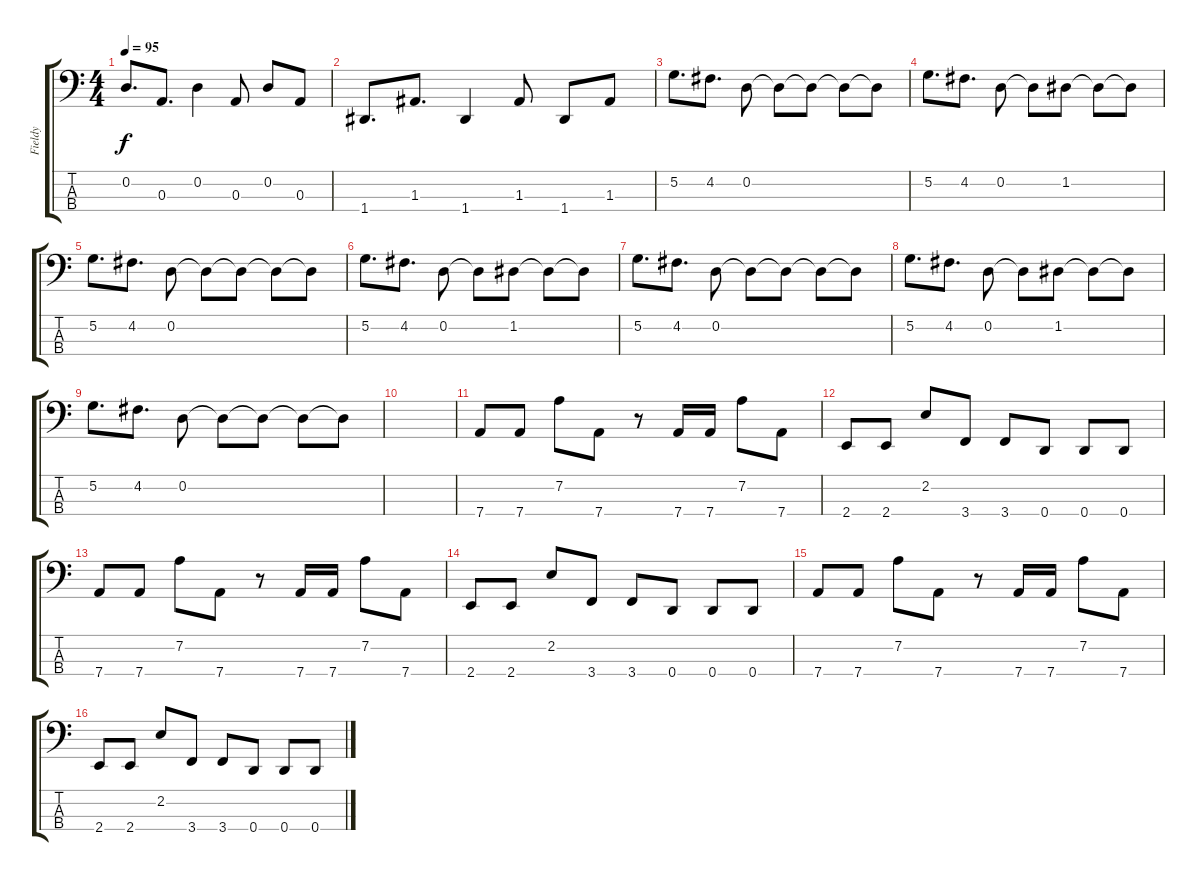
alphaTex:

\track ("Fieldy" "Fieldy") {instrument slapbass2}
\staff {score tabs}
\tuning (G2 D2 A1 D1) {hide}
\ts (4 4)
\tempo 95
\clef f4
\ks c
0.2.8{d dy f} 0.3.8{d} 0.2.4 0.3.8 0.2.8 0.3.8 |
1.4.8{d} 1.3.8{d} 1.4.4 1.3.8 1.4.8 1.3.8 |
5.2.8{d} 4.2.8{d} 0.2.8 0.2{t}.8 0.2{t}.8 0.2{t}.8 0.2{t}.8 |
5.2.8{d} 4.2.8{d} 0.2.8 0.2{t}.8 1.2.8 1.2{t}.8 1.2{t}.8 |
5.2.8{d} 4.2.8{d} 0.2.8 0.2{t}.8 0.2{t}.8 0.2{t}.8 0.2{t}.8 |
5.2.8{d} 4.2.8{d} 0.2.8 0.2{t}.8 1.2.8 1.2{t}.8 1.2{t}.8 |
5.2.8{d} 4.2.8{d} 0.2.8 0.2{t}.8 0.2{t}.8 0.2{t}.8 0.2{t}.8 |
5.2.8{d} 4.2.8{d} 0.2.8 0.2{t}.8 1.2.8 1.2{t}.8 1.2{t}.8 |
5.2.8{d} 4.2.8{d} 0.2.8 0.2{t}.8 0.2{t}.8 0.2{t}.8 0.2{t}.8 |
|
7.4.8 7.4.8 7.2.8 7.4.8 r.8 7.4.16 7.4.16 7.2.8 7.4.8 |
2.4.8 2.4.8 2.2.8 3.4.8 3.4.8 0.4.8 0.4.8 0.4.8 |
7.4.8 7.4.8 7.2.8 7.4.8 r.8 7.4.16 7.4.16 7.2.8 7.4.8 |
2.4.8 2.4.8 2.2.8 3.4.8 3.4.8 0.4.8 0.4.8 0.4.8 |
7.4.8 7.4.8 7.2.8 7.4.8 r.8 7.4.16 7.4.16 7.2.8 7.4.8 |
2.4.8 2.4.8 2.2.8 3.4.8 3.4.8 0.4.8 0.4.8 0.4.8
